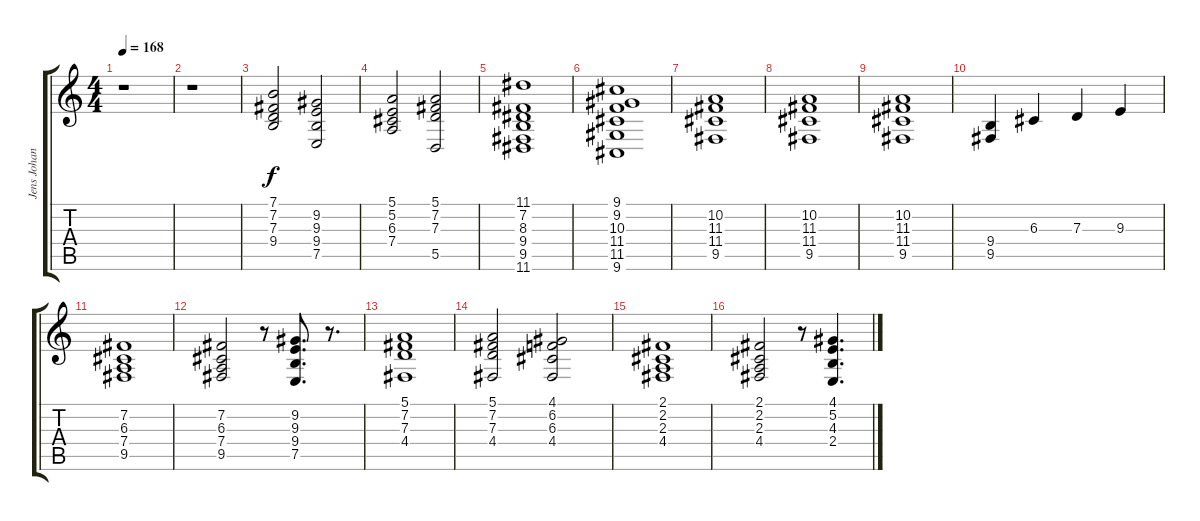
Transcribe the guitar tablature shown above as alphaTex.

\track ("Jens Johansson (Keyboards 2)" "Jens Johan") {instrument choiraahs}
\staff {score tabs}
\tuning (E4 B3 G3 D3 A2 E2) {hide}
\ts (4 4)
\tempo 168
\clef g2
\ks c
r.1{dy f} |
r.1 |
(7.1 7.2 7.3 9.4).2 (9.2 9.3 9.4 7.5).2 |
(5.1 5.2 6.3 7.4).2 (5.1 7.2 7.3 5.5).2 |
(11.1 7.2 8.3 9.4 9.5 11.6).1 |
(9.1 9.2 10.3 11.4 11.5 9.6).1 |
(10.2 11.3 11.4 9.5).1 |
(10.2 11.3 11.4 9.5).1 |
(10.2 11.3 11.4 9.5).1 |
(9.4 9.5).4 6.3.4 7.3.4 9.3.4 |
(7.2 6.3 7.4 9.5).1 |
(7.2 6.3 7.4 9.5).2 r.8 (9.2 9.3 9.4 7.5).8{d} r.8{d} |
(5.1 7.2 7.3 4.4).1 |
(5.1 7.2 7.3 4.4).2 (4.1 6.2 6.3 4.4).2 |
(2.1 2.2 2.3 4.4).1 |
(2.1 2.2 2.3 4.4).2 r.8 (4.1 5.2 4.3 2.4).4{d}
